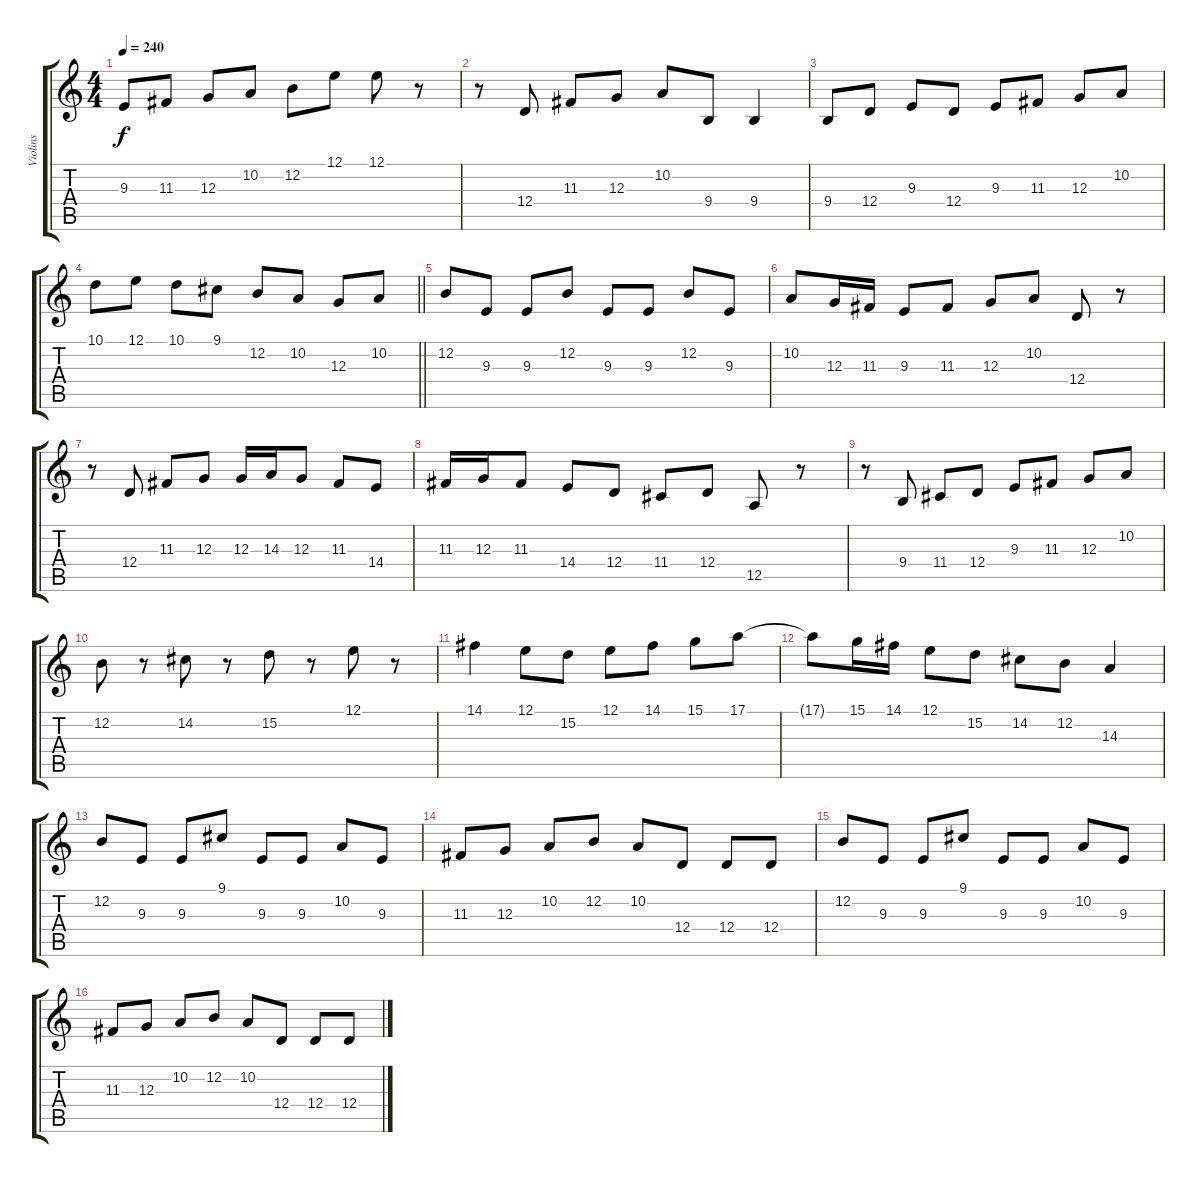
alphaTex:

\track ("Violins" "Violins") {instrument violin}
\staff {score tabs}
\tuning (E4 B3 G3 D3 A2 E2) {hide}
\ts (4 4)
\tempo 240
\clef g2
\ks c
9.3.8{dy f} 11.3.8 12.3.8 10.2.8 12.2.8 12.1.8 12.1.8 r.8 |
r.8 12.4.8 11.3.8 12.3.8 10.2.8 9.4.8 9.4.4 |
9.4.8 12.4.8 9.3.8 12.4.8 9.3.8 11.3.8 12.3.8 10.2.8 |
\barLineRight lightlight
10.1.8 12.1.8 10.1.8 9.1.8 12.2.8 10.2.8 12.3.8 10.2.8 |
\section ("" "")
12.2.8 9.3.8 9.3.8 12.2.8 9.3.8 9.3.8 12.2.8 9.3.8 |
10.2.8 12.3.16 11.3.16 9.3.8 11.3.8 12.3.8 10.2.8 12.4.8 r.8 |
r.8 12.4.8 11.3.8 12.3.8 12.3.16 14.3.16 12.3.8 11.3.8 14.4.8 |
11.3.16 12.3.16 11.3.8 14.4.8 12.4.8 11.4.8 12.4.8 12.5.8 r.8 |
r.8 9.4.8 11.4.8 12.4.8 9.3.8 11.3.8 12.3.8 10.2.8 |
12.2.8 r.8 14.2.8 r.8 15.2.8 r.8 12.1.8 r.8 |
14.1.4 12.1.8 15.2.8 12.1.8 14.1.8 15.1.8 17.1.8 |
17.1{t}.8 15.1.16 14.1.16 12.1.8 15.2.8 14.2.8 12.2.8 14.3.4 |
12.2.8 9.3.8 9.3.8 9.1.8 9.3.8 9.3.8 10.2.8 9.3.8 |
11.3.8 12.3.8 10.2.8 12.2.8 10.2.8 12.4.8 12.4.8 12.4.8 |
12.2.8 9.3.8 9.3.8 9.1.8 9.3.8 9.3.8 10.2.8 9.3.8 |
11.3.8 12.3.8 10.2.8 12.2.8 10.2.8 12.4.8 12.4.8 12.4.8
